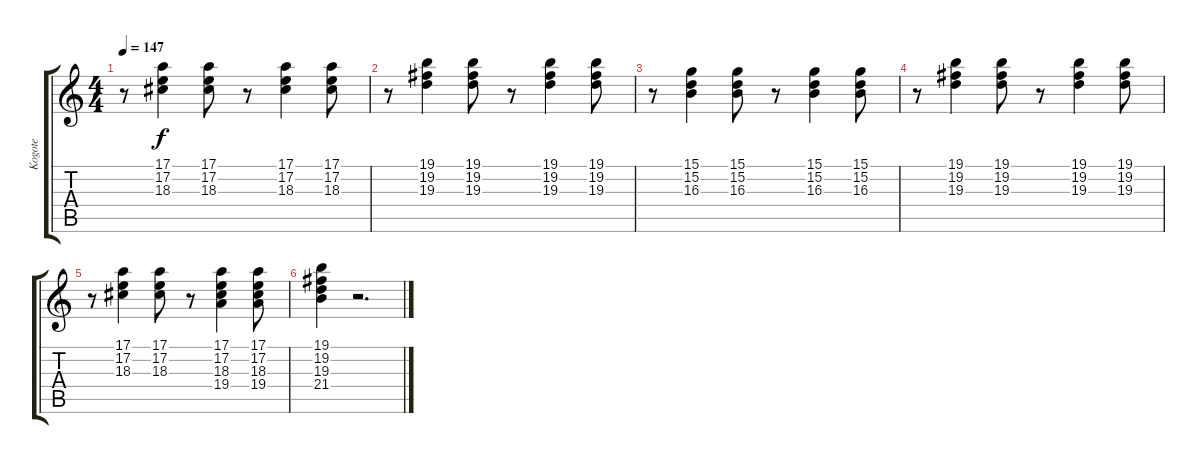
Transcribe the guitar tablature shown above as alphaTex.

\track ("Kogote" "Kogote") {instrument drawbarorgan}
\staff {score tabs}
\tuning (E4 B3 G3 D3 A2 E2) {hide}
\ts (4 4)
\tempo 147
\clef g2
\ks c
r.8{dy f} (17.1 17.2 18.3).4 (17.1 17.2 18.3).8 r.8 (17.1 17.2 18.3).4 (17.1 17.2 18.3).8 |
r.8 (19.1 19.2 19.3).4 (19.1 19.2 19.3).8 r.8 (19.1 19.2 19.3).4 (19.1 19.2 19.3).8 |
r.8 (15.1 15.2 16.3).4 (15.1 15.2 16.3).8 r.8 (15.1 15.2 16.3).4 (15.1 15.2 16.3).8 |
r.8 (19.1 19.2 19.3).4 (19.1 19.2 19.3).8 r.8 (19.1 19.2 19.3).4 (19.1 19.2 19.3).8 |
r.8 (17.1 17.2 18.3).4 (17.1 17.2 18.3).8 r.8 (17.1 17.2 18.3 19.4).4 (17.1 17.2 18.3 19.4).8 |
(19.1 19.2 19.3 21.4).4 r.2{d}
